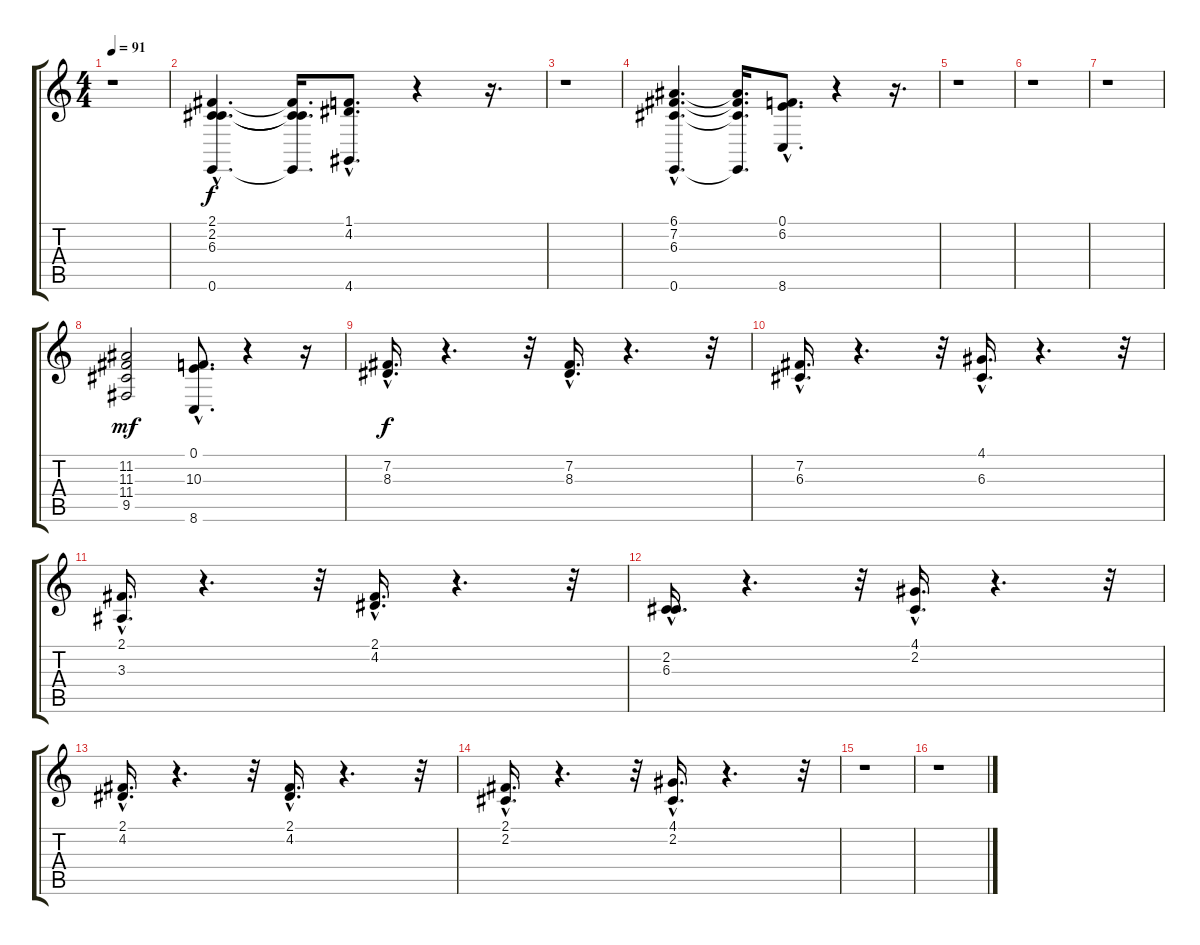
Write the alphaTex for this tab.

\track "" {instrument choiraahs}
\staff {score tabs}
\tuning (E4 B3 G3 D3 A2 E2) {hide}
\ts (4 4)
\tempo 91
\clef g2
\ks c
r.1{dy ff} |
(2.1{hac} 2.2{hac} 6.3{hac} 0.6{hac}).4{d dy f} (2.1{t} 2.2{t} 6.3{t} 0.6{t}).16{d} (1.1{hac} 4.2{hac} 4.6{hac}).8{d} r.4 r.16{d} |
r.1 |
(6.1{hac} 7.2{hac} 6.3{hac} 0.6{hac}).4{d} (6.1{t} 7.2{t} 6.3{t} 0.6{t}).16{d} (0.1{hac} 6.2{hac} 8.6{hac}).8{d} r.4 r.16{d} |
r.1 |
r.1 |
r.1 |
(11.2 11.3 11.4 9.5).2{dy mf} (0.1{hac} 10.3{hac} 8.6{hac}).8{d} r.4 r.16 |
(7.2{hac} 8.3{hac}).16{d dy f} r.4{d} r.32 (7.2{hac} 8.3{hac}).16{d} r.4{d} r.32 |
(7.2{hac} 6.3).16{d} r.4{d} r.32 (4.1{hac} 6.3{hac}).16{d} r.4{d} r.32 |
(2.1{hac} 3.3).16{d} r.4{d} r.32 (2.1{hac} 4.2).16{d} r.4{d} r.32 |
(2.2{hac} 6.3).16{d} r.4{d} r.32 (4.1{hac} 2.2{hac}).16{d} r.4{d} r.32 |
(2.1{hac} 4.2{hac}).16{d} r.4{d} r.32 (2.1{hac} 4.2{hac}).16{d} r.4{d} r.32 |
(2.1{hac} 2.2).16{d} r.4{d} r.32 (4.1{hac} 2.2{hac}).16{d} r.4{d} r.32 |
r.1 |
r.1
